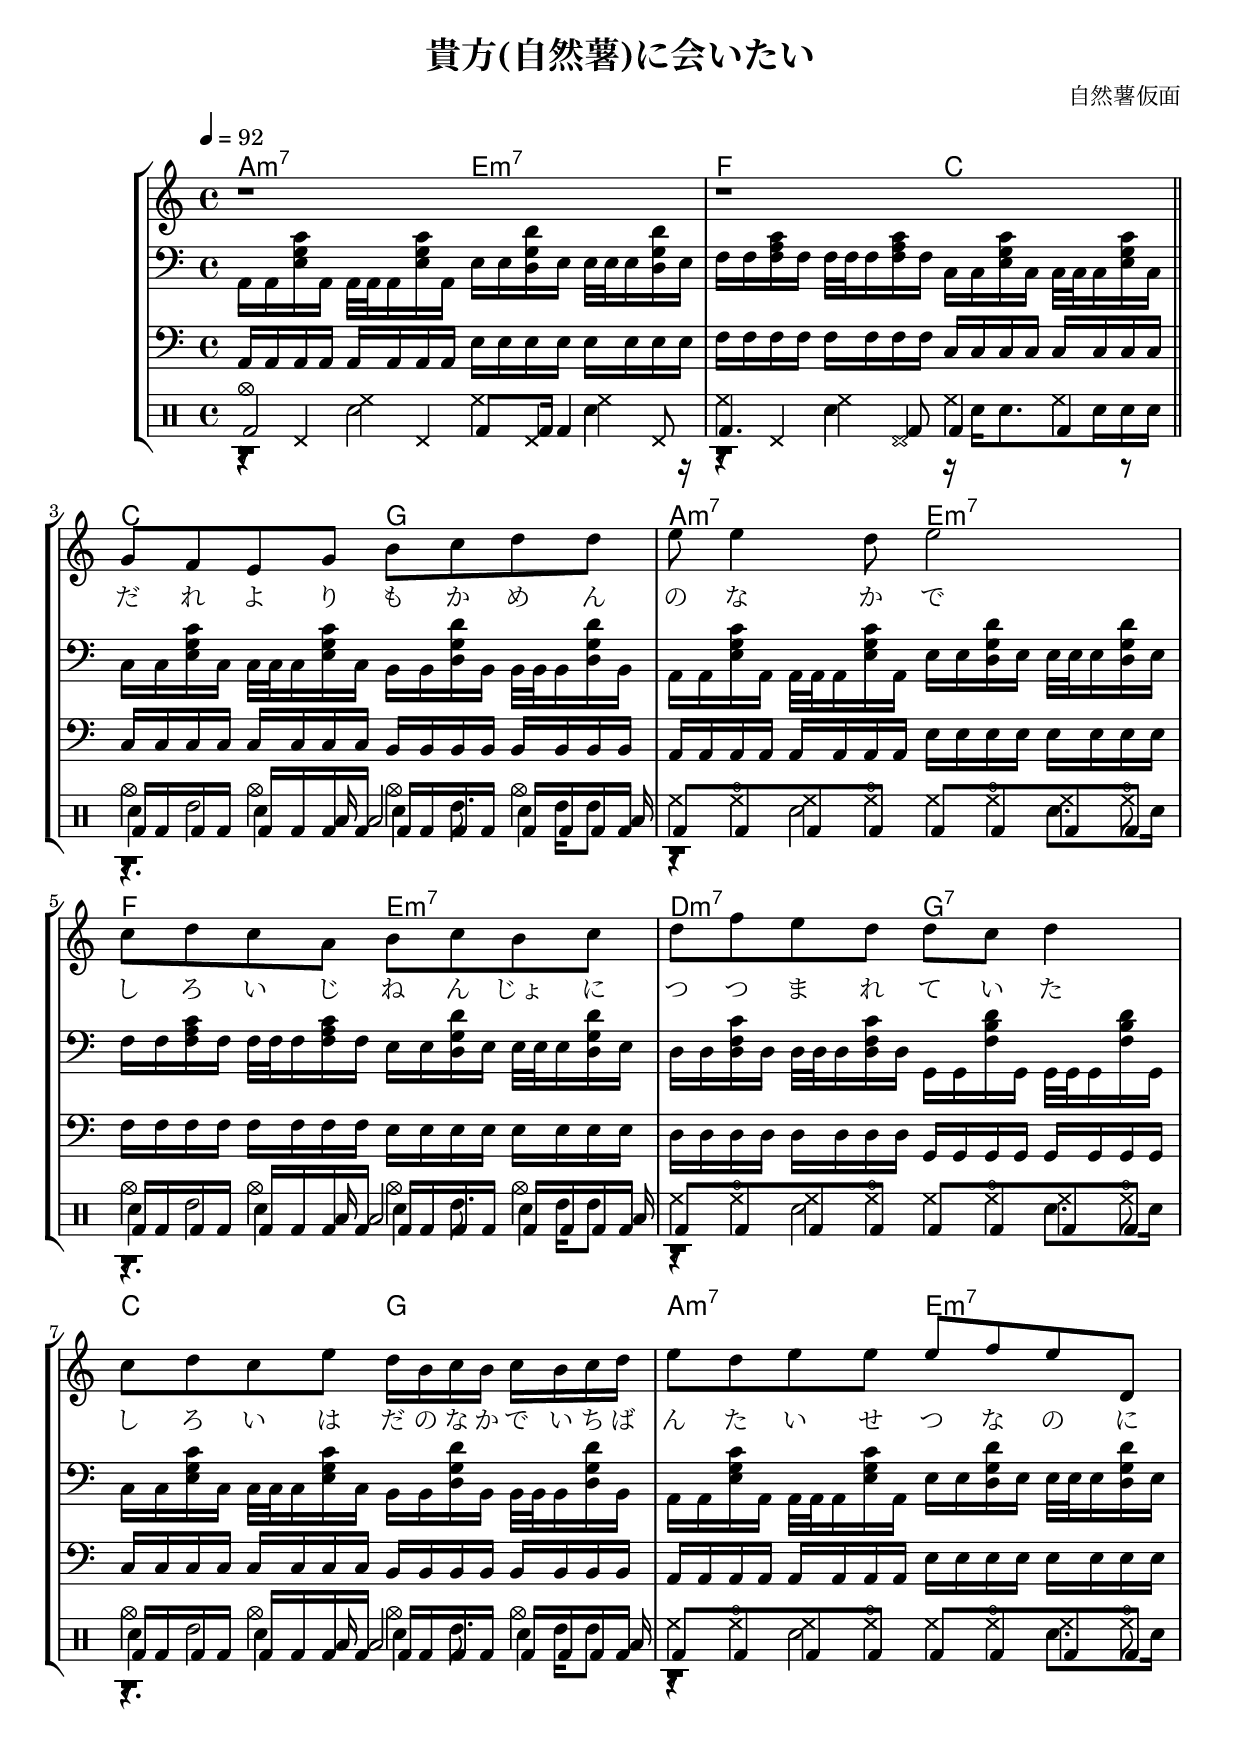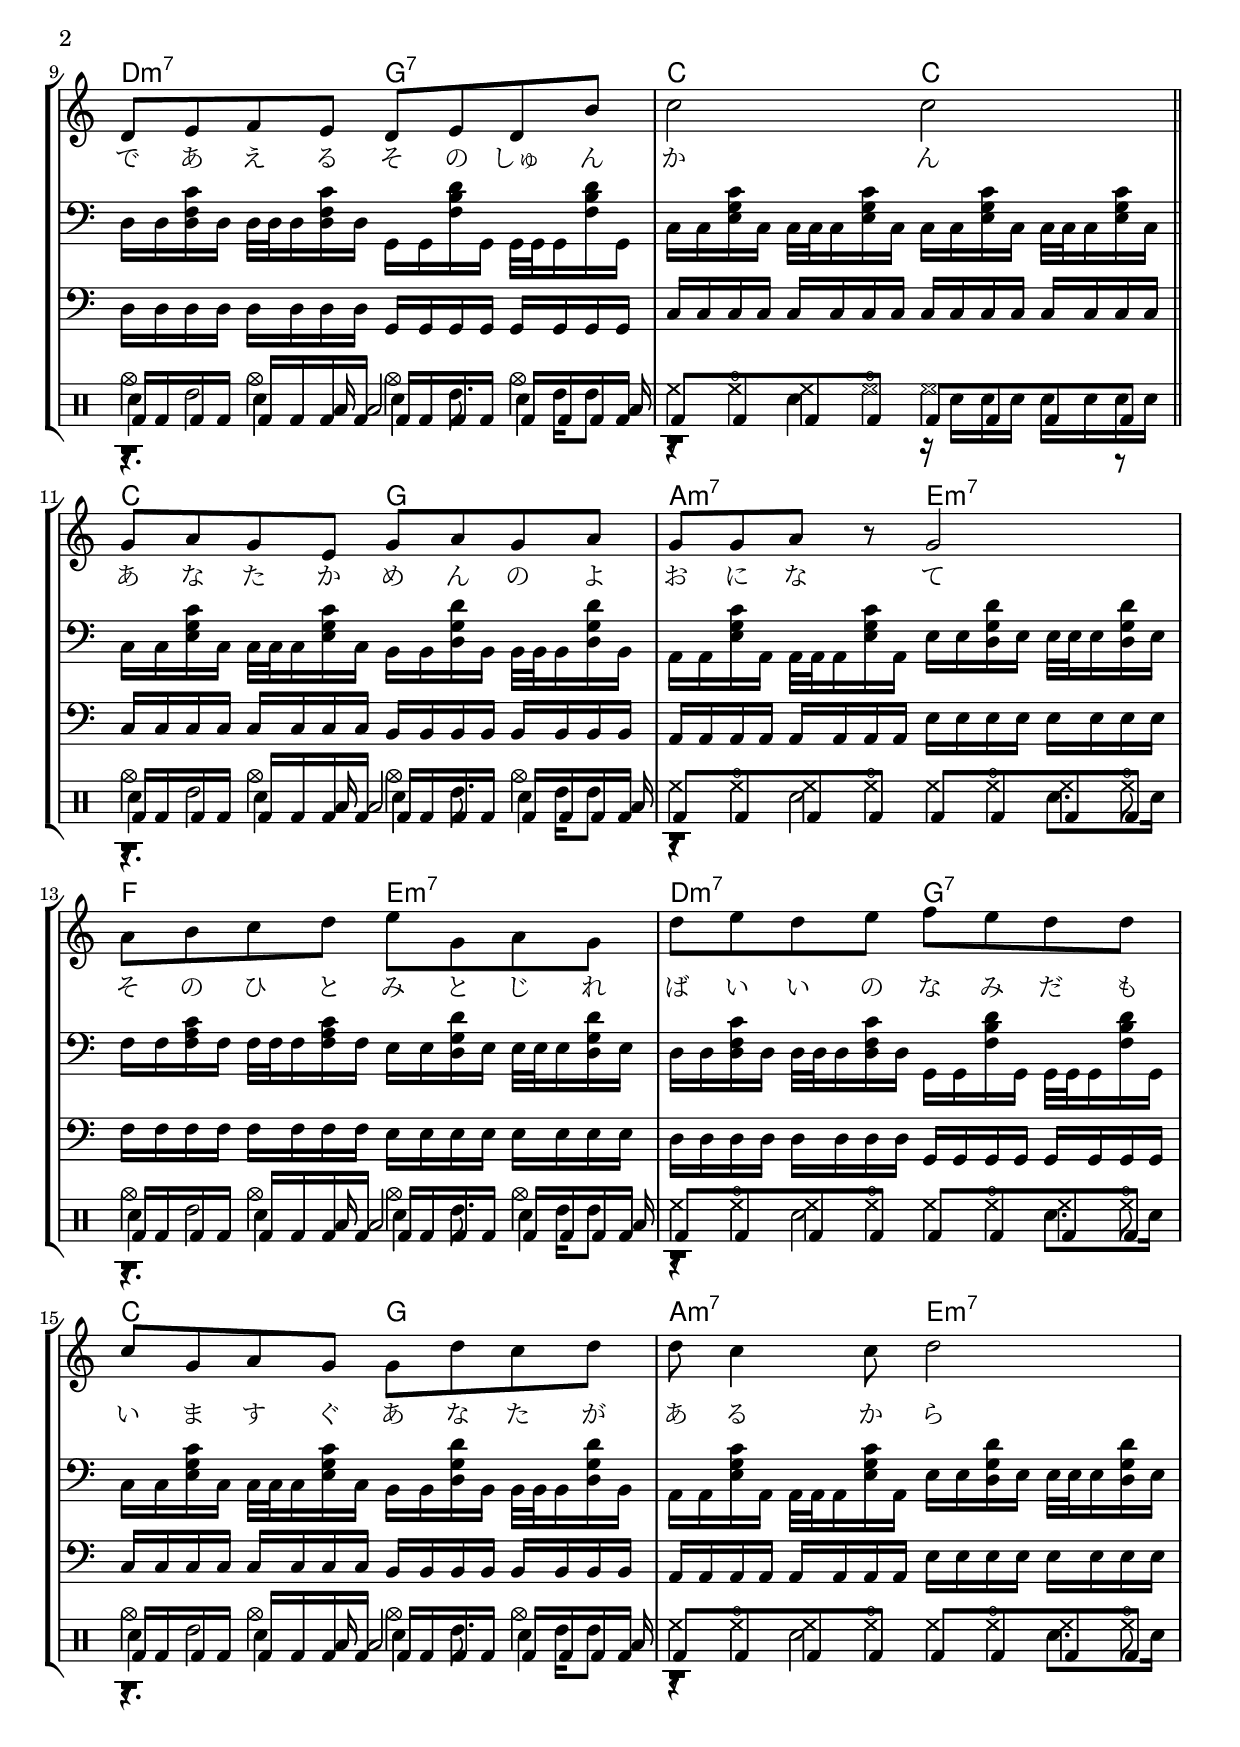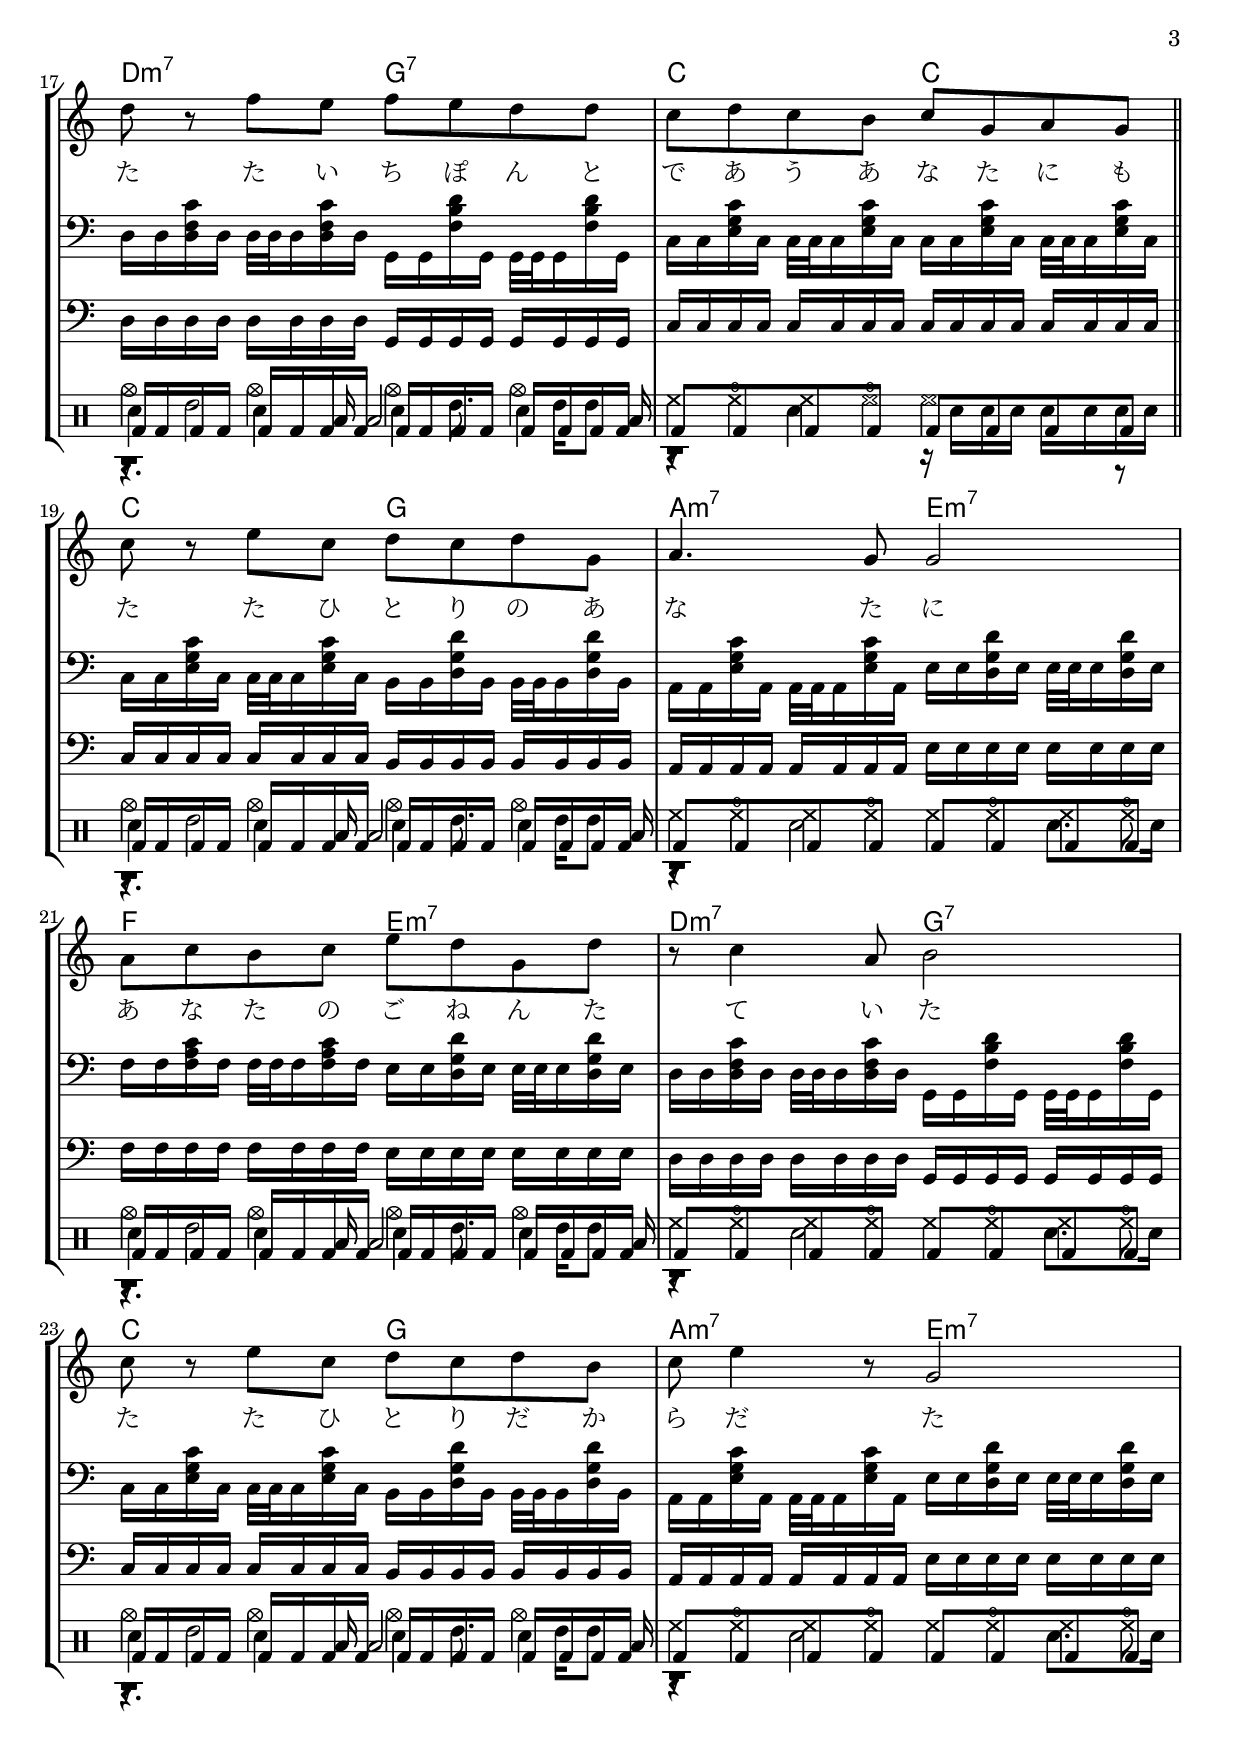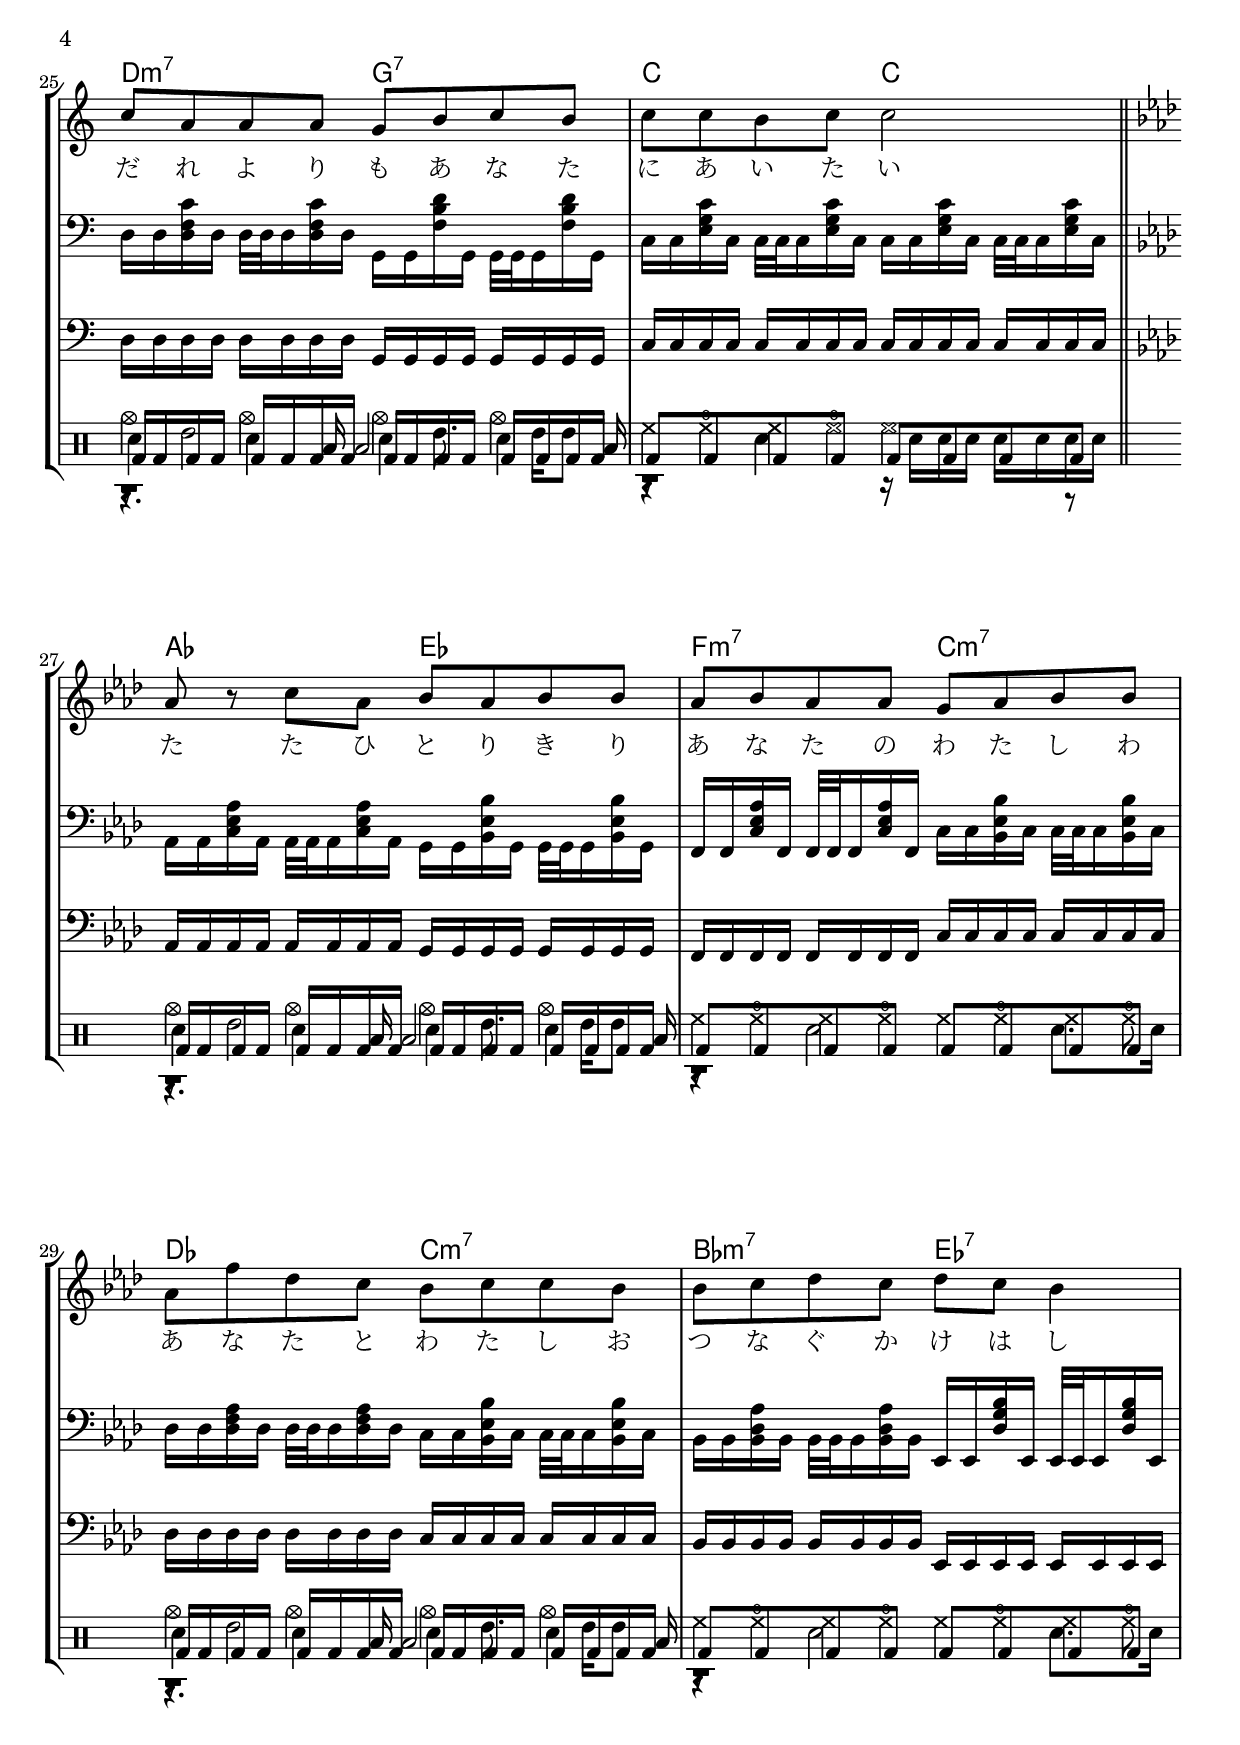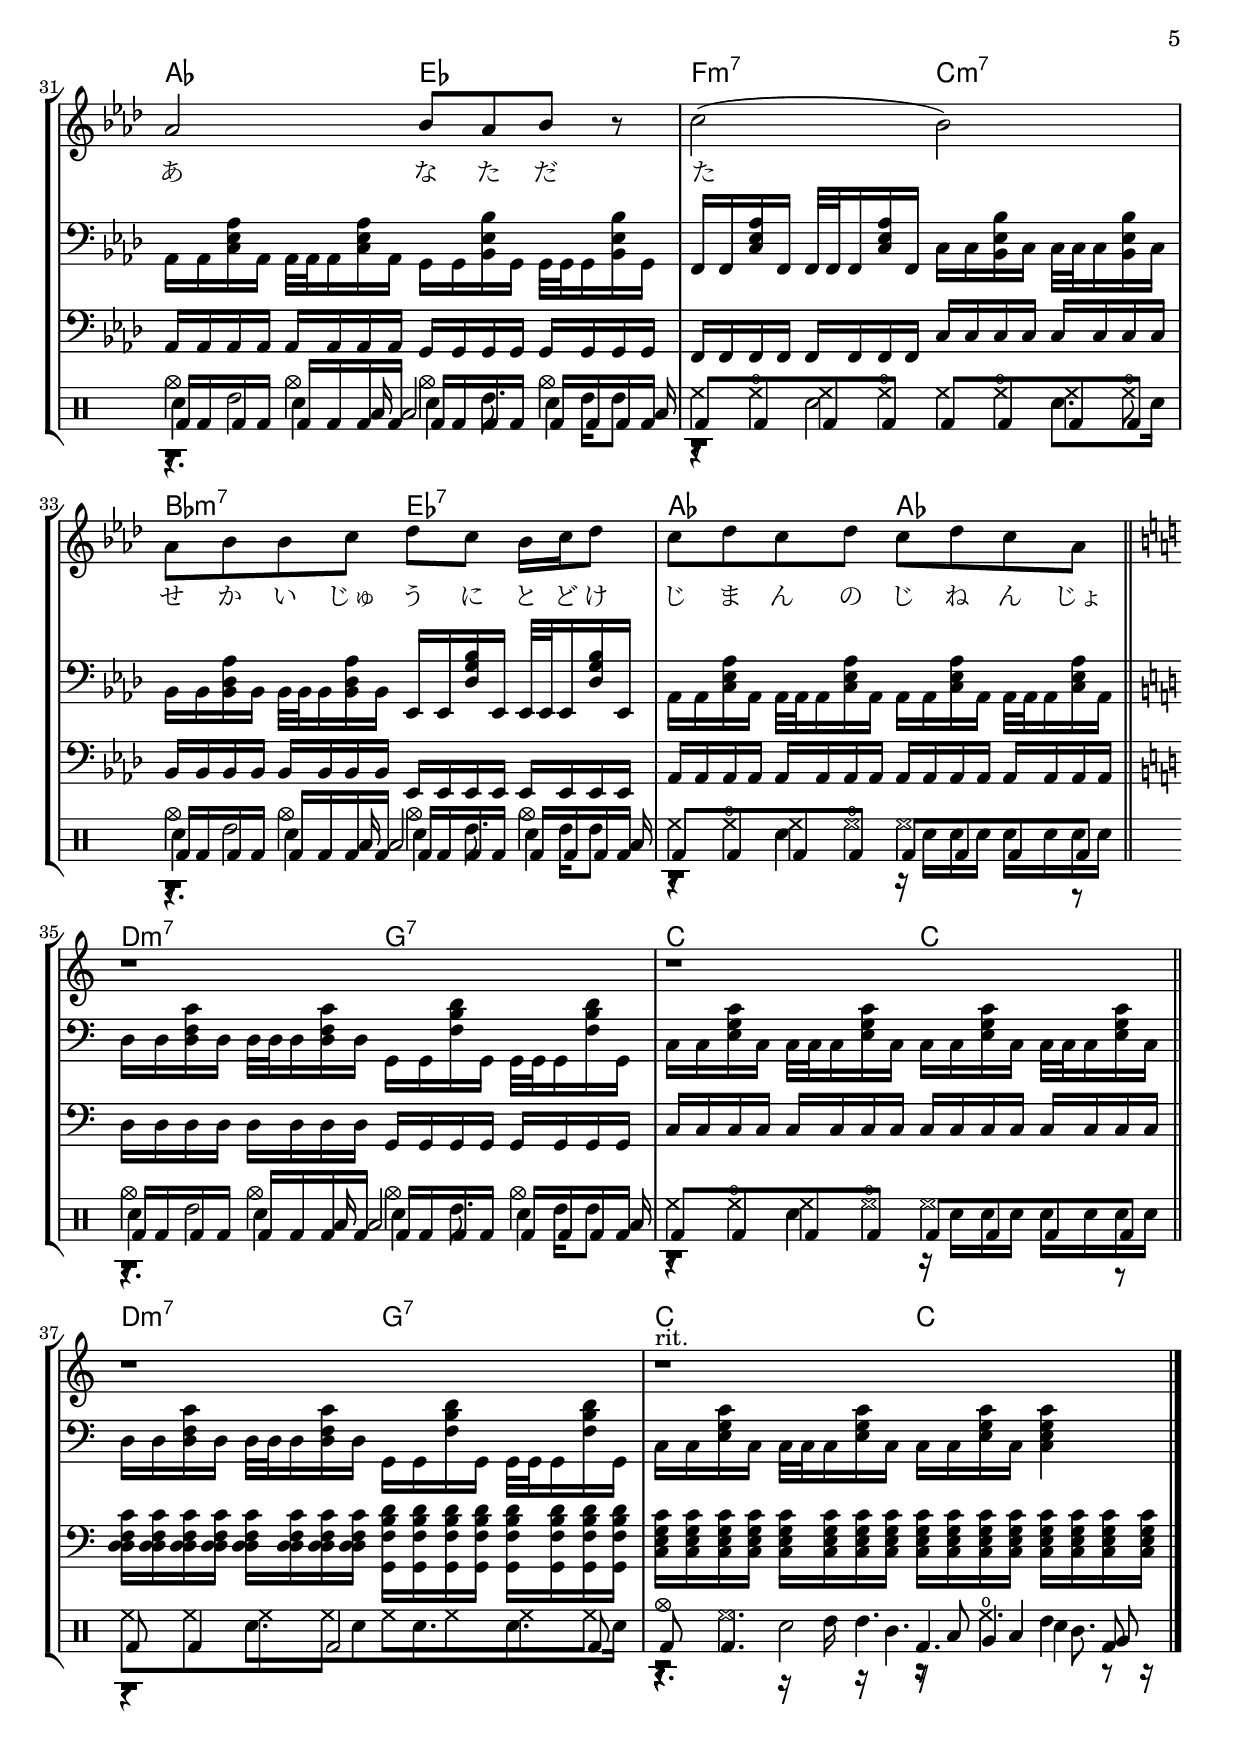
\version "2.12.1"

\header {
	title = \markup {貴方(自然薯)に会いたい}
	composer = \markup \center-column {自然薯仮面}
}

harmony = \chordmode {
	a2:min7 e:min7 f c 

	c g a:min7 e:min7 f e:min7 d:min7 g:7 c g a:min7 e:min7 d:min7 g:7 c c 

	c g a:min7 e:min7 f e:min7 d:min7 g:7 c g a:min7 e:min7 d:min7 g:7 c c 

	c g a:min7 e:min7 f e:min7 d:min7 g:7 c g a:min7 e:min7 d:min7 g:7 c c 

	as es f:min7 c:min7 des c:min7 bes:min7 es:7 as es f:min7 c:min7 bes:min7 es:7 as as 

	d:min7 g:7 c c 

	d:min7 g:7 c c 
}

melody = {
	\key c \major
	\tempo 4 = 92
	r1 | r1   
	\set Staff.midiInstrument = #"mmi0.38"
	 g'8  f'8  e'8  g'8  b'8  c''8  d''8  d''8 
	e''8  e''4  d''8  e''2 
	c''8  d''8  c''8  a'8  b'8  c''8  b'8  c''8 
	d''8  f''8  e''8  d''8  d''8  c''8  d''4 
	c''8  d''8  c''8  e''8  d''16  b'16  c''16  b'16  c''16  b'16  c''16  d''16 
	e''8  d''8  e''8  e''8  e''8  f''8  e''8  d'8 
	d'8  e'8  f'8  e'8  d'8  e'8  d'8  b'8 
	c''2  c''2
	\set Staff.midiInstrument = #"mmi0.38"
	 g'8  a'8  g'8  e'8  g'8  a'8  g'8  a'8 
	g'8  g'8  a'8  r8  g'2 
	a'8  b'8  c''8  d''8  e''8  g'8  a'8  g'8 
	d''8  e''8  d''8  e''8  f''8  e''8  d''8  d''8 
	c''8  g'8  a'8  g'8  g'8  d''8  c''8  d''8 
	d''8  c''4  c''8  d''2 
	d''8  r8  f''8  e''8  f''8  e''8  d''8  d''8 
	c''8  d''8  c''8  b'8  c''8  g'8  a'8  g'8
	\set Staff.midiInstrument = #"mmi0.38"
	 c''8  r8  e''8  c''8  d''8  c''8  d''8  g'8 
	a'4.  g'8  g'2 
	a'8  c''8  b'8  c''8  e''8  d''8  g'8  d''8 
	r8  c''4  a'8  b'2 
	c''8  r8  e''8  c''8  d''8  c''8  d''8  b'8 
	c''8  e''4  r8  g'2 
	c''8  a'8  a'8  a'8  g'8  b'8  c''8  b'8 
	c''8  c''8  b'8  c''8  c''2
	\set Staff.midiInstrument = #"mmi0.38"
		\key as \major
 as'8  r8  c''8  as'8  bes'8  as'8  bes'8  bes'8 
	as'8  bes'8  as'8  as'8  g'8  as'8  bes'8  bes'8 
	as'8  f''8  des''8  c''8  bes'8  c''8  c''8  bes'8 
	bes'8  c''8  des''8  c''8  des''8  c''8  bes'4 
	as'2  bes'8  as'8  bes'8  r8 
	c''2  (bes'2) 
	as'8  bes'8  bes'8  c''8  des''8  c''8  bes'16  c''16  des''8 
	c''8  des''8  c''8  des''8  c''8  des''8  c''8  as'8
	\key c \major
	r1 | r1   
	r1 | r1^"rit." \bar "|."
}

words = \lyricmode {
	
	だ  れ  よ  り  も  か  め  ん  の  な  か  で  し  ろ  い  じ  ね  ん  じょ  に  つ  つ  ま  れ  て  い  た  し  ろ  い  は  だ  の  な  か  で  い  ち  ば  ん  た  い  せ  つ  な  の  に  で  あ  え  る  そ  の  しゅ  ん  か  ん  
	あ  な  た  か  め  ん  の  よ  お  に  な  て  そ  の  ひ  と  み  と  じ  れ  ば  い  い  の  な  み  だ  も  い  ま  す  ぐ  あ  な  た  が  あ  る  か  ら  た  た  い  ち  ぽ  ん  と  で  あ  う  あ  な  た  に  も  
	た  た  ひ  と  り  の  あ  な  た  に  あ  な  た  の  ご  ね  ん  た  て  い  た  た  た  ひ  と  り  だ  か  ら  だ  た  だ  れ  よ  り  も  あ  な  た  に  あ  い  た  い  
	た  た  ひ  と  り  き  り  あ  な  た  の  わ  た  し  わ  あ  な  た  と  わ  た  し  お  つ  な  ぐ  か  け  は  し  あ  な  た  だ  た  せ  か  い  じゅ  う  に  と  ど  け  じ  ま  ん  の  じ  ね  ん  じょ  
	
	
}

tempochange = {
	\tempo 4 = 92
	r1 | r1 \bar "||"
	\tempo 4 = 92
	r1 | r1 | r1 | r1 | r1 | r1 | r1 | r1 \bar "||"
	\tempo 4 = 92
	r1 | r1 | r1 | r1 | r1 | r1 | r1 | r1 \bar "||"
	\tempo 4 = 92
	r1 | r1 | r1 | r1 | r1 | r1 | r1 | r1 \bar "||"
	\tempo 4 = 92
	r1 | r1 | r1 | r1 | r1 | r1 | r1 | r1 \bar "||"
	\tempo 4 = 92
	r1 | r1 \bar "||"
	\tempo 4 = 92
	r1 | \tempo 4 = 69 r2 \tempo 4 = 61 r2 \bar "|."
}

mainacc = {
	\clef bass
	\set Staff.midiInstrument = #"Distorted Guitar"
	\key c \major
	\tempo 4 = 92
	a,16 a,16 <e g c'>16 a,16   a,32 a,32 a,16 <e g c'>16 a,16
	e16 e16 <d g d'>16 e16   e32 e32 e16 <d g d'>16 e16
	f16 f16 <f a c'>16 f16   f32 f32 f16 <f a c'>16 f16
	c16 c16 <e g c'>16 c16   c32 c32 c16 <e g c'>16 c16
	\bar "||"

	\set Staff.midiInstrument = #"Distorted Guitar"
	c16 c16 <e g c'>16 c16   c32 c32 c16 <e g c'>16 c16
	b,16 b,16 <d g d'>16 b,16   b,32 b,32 b,16 <d g d'>16 b,16
	a,16 a,16 <e g c'>16 a,16   a,32 a,32 a,16 <e g c'>16 a,16
	e16 e16 <d g d'>16 e16   e32 e32 e16 <d g d'>16 e16
	f16 f16 <f a c'>16 f16   f32 f32 f16 <f a c'>16 f16
	e16 e16 <d g d'>16 e16   e32 e32 e16 <d g d'>16 e16
	d16 d16 <d f c'>16 d16   d32 d32 d16 <d f c'>16 d16
	g,16 g,16 <f b d'>16 g,16   g,32 g,32 g,16 <f b d'>16 g,16
	c16 c16 <e g c'>16 c16   c32 c32 c16 <e g c'>16 c16
	b,16 b,16 <d g d'>16 b,16   b,32 b,32 b,16 <d g d'>16 b,16
	a,16 a,16 <e g c'>16 a,16   a,32 a,32 a,16 <e g c'>16 a,16
	e16 e16 <d g d'>16 e16   e32 e32 e16 <d g d'>16 e16
	d16 d16 <d f c'>16 d16   d32 d32 d16 <d f c'>16 d16
	g,16 g,16 <f b d'>16 g,16   g,32 g,32 g,16 <f b d'>16 g,16
	c16 c16 <e g c'>16 c16   c32 c32 c16 <e g c'>16 c16
	c16 c16 <e g c'>16 c16   c32 c32 c16 <e g c'>16 c16
	\bar "||"

	\set Staff.midiInstrument = #"Distorted Guitar"
	c16 c16 <e g c'>16 c16   c32 c32 c16 <e g c'>16 c16
	b,16 b,16 <d g d'>16 b,16   b,32 b,32 b,16 <d g d'>16 b,16
	a,16 a,16 <e g c'>16 a,16   a,32 a,32 a,16 <e g c'>16 a,16
	e16 e16 <d g d'>16 e16   e32 e32 e16 <d g d'>16 e16
	f16 f16 <f a c'>16 f16   f32 f32 f16 <f a c'>16 f16
	e16 e16 <d g d'>16 e16   e32 e32 e16 <d g d'>16 e16
	d16 d16 <d f c'>16 d16   d32 d32 d16 <d f c'>16 d16
	g,16 g,16 <f b d'>16 g,16   g,32 g,32 g,16 <f b d'>16 g,16
	c16 c16 <e g c'>16 c16   c32 c32 c16 <e g c'>16 c16
	b,16 b,16 <d g d'>16 b,16   b,32 b,32 b,16 <d g d'>16 b,16
	a,16 a,16 <e g c'>16 a,16   a,32 a,32 a,16 <e g c'>16 a,16
	e16 e16 <d g d'>16 e16   e32 e32 e16 <d g d'>16 e16
	d16 d16 <d f c'>16 d16   d32 d32 d16 <d f c'>16 d16
	g,16 g,16 <f b d'>16 g,16   g,32 g,32 g,16 <f b d'>16 g,16
	c16 c16 <e g c'>16 c16   c32 c32 c16 <e g c'>16 c16
	c16 c16 <e g c'>16 c16   c32 c32 c16 <e g c'>16 c16
	\bar "||"

	\set Staff.midiInstrument = #"Distorted Guitar"
	c16 c16 <e g c'>16 c16   c32 c32 c16 <e g c'>16 c16
	b,16 b,16 <d g d'>16 b,16   b,32 b,32 b,16 <d g d'>16 b,16
	a,16 a,16 <e g c'>16 a,16   a,32 a,32 a,16 <e g c'>16 a,16
	e16 e16 <d g d'>16 e16   e32 e32 e16 <d g d'>16 e16
	f16 f16 <f a c'>16 f16   f32 f32 f16 <f a c'>16 f16
	e16 e16 <d g d'>16 e16   e32 e32 e16 <d g d'>16 e16
	d16 d16 <d f c'>16 d16   d32 d32 d16 <d f c'>16 d16
	g,16 g,16 <f b d'>16 g,16   g,32 g,32 g,16 <f b d'>16 g,16
	c16 c16 <e g c'>16 c16   c32 c32 c16 <e g c'>16 c16
	b,16 b,16 <d g d'>16 b,16   b,32 b,32 b,16 <d g d'>16 b,16
	a,16 a,16 <e g c'>16 a,16   a,32 a,32 a,16 <e g c'>16 a,16
	e16 e16 <d g d'>16 e16   e32 e32 e16 <d g d'>16 e16
	d16 d16 <d f c'>16 d16   d32 d32 d16 <d f c'>16 d16
	g,16 g,16 <f b d'>16 g,16   g,32 g,32 g,16 <f b d'>16 g,16
	c16 c16 <e g c'>16 c16   c32 c32 c16 <e g c'>16 c16
	c16 c16 <e g c'>16 c16   c32 c32 c16 <e g c'>16 c16
	\bar "||"

	\set Staff.midiInstrument = #"Distorted Guitar"
	\key as \major
	as,16 as,16 <c es as>16 as,16   as,32 as,32 as,16 <c es as>16 as,16
	g,16 g,16 <bes, es bes>16 g,16   g,32 g,32 g,16 <bes, es bes>16 g,16
	f,16 f,16 <c es as>16 f,16   f,32 f,32 f,16 <c es as>16 f,16
	c16 c16 <bes, es bes>16 c16   c32 c32 c16 <bes, es bes>16 c16
	des16 des16 <des f as>16 des16   des32 des32 des16 <des f as>16 des16
	c16 c16 <bes, es bes>16 c16   c32 c32 c16 <bes, es bes>16 c16
	bes,16 bes,16 <bes, des as>16 bes,16   bes,32 bes,32 bes,16 <bes, des as>16 bes,16
	es,16 es,16 <des g bes>16 es,16   es,32 es,32 es,16 <des g bes>16 es,16
	as,16 as,16 <c es as>16 as,16   as,32 as,32 as,16 <c es as>16 as,16
	g,16 g,16 <bes, es bes>16 g,16   g,32 g,32 g,16 <bes, es bes>16 g,16
	f,16 f,16 <c es as>16 f,16   f,32 f,32 f,16 <c es as>16 f,16
	c16 c16 <bes, es bes>16 c16   c32 c32 c16 <bes, es bes>16 c16
	bes,16 bes,16 <bes, des as>16 bes,16   bes,32 bes,32 bes,16 <bes, des as>16 bes,16
	es,16 es,16 <des g bes>16 es,16   es,32 es,32 es,16 <des g bes>16 es,16
	as,16 as,16 <c es as>16 as,16   as,32 as,32 as,16 <c es as>16 as,16
	as,16 as,16 <c es as>16 as,16   as,32 as,32 as,16 <c es as>16 as,16
	\bar "||"

	\set Staff.midiInstrument = #"Guitar harmonics"
	\key c \major
	d16 d16 <d f c'>16 d16   d32 d32 d16 <d f c'>16 d16
	g,16 g,16 <f b d'>16 g,16   g,32 g,32 g,16 <f b d'>16 g,16
	c16 c16 <e g c'>16 c16   c32 c32 c16 <e g c'>16 c16
	c16 c16 <e g c'>16 c16   c32 c32 c16 <e g c'>16 c16
	\bar "||"

	\set Staff.midiInstrument = #"Overdriven Guitar"
	d16 d16 <d f c'>16 d16   d32 d32 d16 <d f c'>16 d16
	g,16 g,16 <f b d'>16 g,16   g,32 g,32 g,16 <f b d'>16 g,16
	c16 c16 <e g c'>16 c16   c32 c32 c16 <e g c'>16 c16
	c16 c16 <e g c'>16 c16 <c e g c'>4
	\bar "|."
}

subacc = {
	\clef bass
	\set Staff.midiInstrument = #"Synth Bass 2"
	\key c \major
	\tempo 4 = 92
	a,16 a,16 a,16 a,16 a,16 a,16 a,16 a,16
	e16 e16 e16 e16 e16 e16 e16 e16
	f16 f16 f16 f16 f16 f16 f16 f16
	c16 c16 c16 c16 c16 c16 c16 c16
	\bar "||"

	\set Staff.midiInstrument = #"Synth Bass 2"
	c16 c16 c16 c16 c16 c16 c16 c16
	b,16 b,16 b,16 b,16 b,16 b,16 b,16 b,16
	a,16 a,16 a,16 a,16 a,16 a,16 a,16 a,16
	e16 e16 e16 e16 e16 e16 e16 e16
	f16 f16 f16 f16 f16 f16 f16 f16
	e16 e16 e16 e16 e16 e16 e16 e16
	d16 d16 d16 d16 d16 d16 d16 d16
	g,16 g,16 g,16 g,16 g,16 g,16 g,16 g,16
	c16 c16 c16 c16 c16 c16 c16 c16
	b,16 b,16 b,16 b,16 b,16 b,16 b,16 b,16
	a,16 a,16 a,16 a,16 a,16 a,16 a,16 a,16
	e16 e16 e16 e16 e16 e16 e16 e16
	d16 d16 d16 d16 d16 d16 d16 d16
	g,16 g,16 g,16 g,16 g,16 g,16 g,16 g,16
	c16 c16 c16 c16 c16 c16 c16 c16
	c16 c16 c16 c16 c16 c16 c16 c16
	\bar "||"

	\set Staff.midiInstrument = #"Synth Bass 2"
	c16 c16 c16 c16 c16 c16 c16 c16
	b,16 b,16 b,16 b,16 b,16 b,16 b,16 b,16
	a,16 a,16 a,16 a,16 a,16 a,16 a,16 a,16
	e16 e16 e16 e16 e16 e16 e16 e16
	f16 f16 f16 f16 f16 f16 f16 f16
	e16 e16 e16 e16 e16 e16 e16 e16
	d16 d16 d16 d16 d16 d16 d16 d16
	g,16 g,16 g,16 g,16 g,16 g,16 g,16 g,16
	c16 c16 c16 c16 c16 c16 c16 c16
	b,16 b,16 b,16 b,16 b,16 b,16 b,16 b,16
	a,16 a,16 a,16 a,16 a,16 a,16 a,16 a,16
	e16 e16 e16 e16 e16 e16 e16 e16
	d16 d16 d16 d16 d16 d16 d16 d16
	g,16 g,16 g,16 g,16 g,16 g,16 g,16 g,16
	c16 c16 c16 c16 c16 c16 c16 c16
	c16 c16 c16 c16 c16 c16 c16 c16
	\bar "||"

	\set Staff.midiInstrument = #"Synth Bass 2"
	c16 c16 c16 c16 c16 c16 c16 c16
	b,16 b,16 b,16 b,16 b,16 b,16 b,16 b,16
	a,16 a,16 a,16 a,16 a,16 a,16 a,16 a,16
	e16 e16 e16 e16 e16 e16 e16 e16
	f16 f16 f16 f16 f16 f16 f16 f16
	e16 e16 e16 e16 e16 e16 e16 e16
	d16 d16 d16 d16 d16 d16 d16 d16
	g,16 g,16 g,16 g,16 g,16 g,16 g,16 g,16
	c16 c16 c16 c16 c16 c16 c16 c16
	b,16 b,16 b,16 b,16 b,16 b,16 b,16 b,16
	a,16 a,16 a,16 a,16 a,16 a,16 a,16 a,16
	e16 e16 e16 e16 e16 e16 e16 e16
	d16 d16 d16 d16 d16 d16 d16 d16
	g,16 g,16 g,16 g,16 g,16 g,16 g,16 g,16
	c16 c16 c16 c16 c16 c16 c16 c16
	c16 c16 c16 c16 c16 c16 c16 c16
	\bar "||"

	\set Staff.midiInstrument = #"Synth Bass 1"
	\key as \major
	as,16 as,16 as,16 as,16 as,16 as,16 as,16 as,16
	g,16 g,16 g,16 g,16 g,16 g,16 g,16 g,16
	f,16 f,16 f,16 f,16 f,16 f,16 f,16 f,16
	c16 c16 c16 c16 c16 c16 c16 c16
	des16 des16 des16 des16 des16 des16 des16 des16
	c16 c16 c16 c16 c16 c16 c16 c16
	bes,16 bes,16 bes,16 bes,16 bes,16 bes,16 bes,16 bes,16
	es,16 es,16 es,16 es,16 es,16 es,16 es,16 es,16
	as,16 as,16 as,16 as,16 as,16 as,16 as,16 as,16
	g,16 g,16 g,16 g,16 g,16 g,16 g,16 g,16
	f,16 f,16 f,16 f,16 f,16 f,16 f,16 f,16
	c16 c16 c16 c16 c16 c16 c16 c16
	bes,16 bes,16 bes,16 bes,16 bes,16 bes,16 bes,16 bes,16
	es,16 es,16 es,16 es,16 es,16 es,16 es,16 es,16
	as,16 as,16 as,16 as,16 as,16 as,16 as,16 as,16
	as,16 as,16 as,16 as,16 as,16 as,16 as,16 as,16
	\bar "||"

	\set Staff.midiInstrument = #"Synth Bass 2"
	\key c \major
	d16 d16 d16 d16 d16 d16 d16 d16
	g,16 g,16 g,16 g,16 g,16 g,16 g,16 g,16
	c16 c16 c16 c16 c16 c16 c16 c16
	c16 c16 c16 c16 c16 c16 c16 c16
	\bar "||"

	\set Staff.midiInstrument = #"Synth Bass 2"
	 <d d f c'>16 <d d f c'>16 <d d f c'>16 <d d f c'>16 <d d f c'>16 <d d f c'>16 <d d f c'>16 <d d f c'>16
	 <g, f b d'>16 <g, f b d'>16 <g, f b d'>16 <g, f b d'>16 <g, f b d'>16 <g, f b d'>16 <g, f b d'>16 <g, f b d'>16
	 <c e g c'>16 <c e g c'>16 <c e g c'>16 <c e g c'>16 <c e g c'>16 <c e g c'>16 <c e g c'>16 <c e g c'>16
	 <c e g c'>16 <c e g c'>16 <c e g c'>16 <c e g c'>16 <c e g c'>16 <c e g c'>16 <c e g c'>16 <c e g c'>16
	\bar "|."
}

percA = {
	\drummode {
	r4 hh4 hh4 hh4  |hh4 hh4 hh4 hh4  \bar "||"
	r1  |hh4 hh4 hh4 hh4  |r1  |hh4 hh4 hh4 hh4  |r1  |hh4 hh4 hh4 hh4  |r1  |hh4 hh4 hh2  \bar "||"
	r1  |hh4 hh4 hh4 hh4  |r1  |hh4 hh4 hh4 hh4  |r1  |hh4 hh4 hh4 hh4  |r1  |hh4 hh4 hh2  \bar "||"
	r1  |hh4 hh4 hh4 hh4  |r1  |hh4 hh4 hh4 hh4  |r1  |hh4 hh4 hh4 hh4  |r1  |hh4 hh4 hh2  \bar "||"
	r1  |hh4 hh4 hh4 hh4  |r1  |hh4 hh4 hh4 hh4  |r1  |hh4 hh4 hh4 hh4  |r1  |hh4 hh4 hh2  \bar "||"
	r1  |hh4 hh4 hh2  \bar "||"
	hh8 hh8 hh8 hh8 hh8 hh8 hh8 hh8  |r8 hh2. r8  \bar "|."
	}
}

percB = {
	\drummode {
	r8 hhp4 hhp4 hhp4 hhp8  |r8 hhp4 hhp2 r8  \bar "||"
	sn4 sn4 sn4 sn4  |r4 sn2 sn8. sn16  |sn4 sn4 sn4 sn4  |r4 sn2 sn8. sn16  |sn4 sn4 sn4 sn4  |r4 sn2 sn8. sn16  |sn4 sn4 sn4 sn4  |r4 sn4 r16 sn16 sn16 sn16 sn16 sn16 sn16 sn16  \bar "||"
	sn4 sn4 sn4 sn4  |r4 sn2 sn8. sn16  |sn4 sn4 sn4 sn4  |r4 sn2 sn8. sn16  |sn4 sn4 sn4 sn4  |r4 sn2 sn8. sn16  |sn4 sn4 sn4 sn4  |r4 sn4 r16 sn16 sn16 sn16 sn16 sn16 sn16 sn16  \bar "||"
	sn4 sn4 sn4 sn4  |r4 sn2 sn8. sn16  |sn4 sn4 sn4 sn4  |r4 sn2 sn8. sn16  |sn4 sn4 sn4 sn4  |r4 sn2 sn8. sn16  |sn4 sn4 sn4 sn4  |r4 sn4 r16 sn16 sn16 sn16 sn16 sn16 sn16 sn16  \bar "||"
	sn4 sn4 sn4 sn4  |r4 sn2 sn8. sn16  |sn4 sn4 sn4 sn4  |r4 sn2 sn8. sn16  |sn4 sn4 sn4 sn4  |r4 sn2 sn8. sn16  |sn4 sn4 sn4 sn4  |r4 sn4 r16 sn16 sn16 sn16 sn16 sn16 sn16 sn16  \bar "||"
	sn4 sn4 sn4 sn4  |r4 sn4 r16 sn16 sn16 sn16 sn16 sn16 sn16 sn16  \bar "||"
	r4 sn8. sn8 sn8. sn8. sn16  |r4 sn2 sn4  \bar "|."
	}
}

percC = {
	\drummode {
	r4 sn2 sn4  |r4 sn4 r16 sn16 sn8. sn16 sn16 sn16  \bar "||"
	bd16 bd16 bd16 bd16 bd16 bd16 bd16 bd16 bd16 bd16 bd16 bd16 bd16 bd16 bd16 bd16  |bd8 bd8 bd8 bd8 bd8 bd8 bd8 bd8  |bd16 bd16 bd16 bd16 bd16 bd16 bd16 bd16 bd16 bd16 bd16 bd16 bd16 bd16 bd16 bd16  |bd8 bd8 bd8 bd8 bd8 bd8 bd8 bd8  |bd16 bd16 bd16 bd16 bd16 bd16 bd16 bd16 bd16 bd16 bd16 bd16 bd16 bd16 bd16 bd16  |bd8 bd8 bd8 bd8 bd8 bd8 bd8 bd8  |bd16 bd16 bd16 bd16 bd16 bd16 bd16 bd16 bd16 bd16 bd16 bd16 bd16 bd16 bd16 bd16  |bd8 bd8 bd8 bd8 bd8 bd8 bd8 bd8  \bar "||"
	bd16 bd16 bd16 bd16 bd16 bd16 bd16 bd16 bd16 bd16 bd16 bd16 bd16 bd16 bd16 bd16  |bd8 bd8 bd8 bd8 bd8 bd8 bd8 bd8  |bd16 bd16 bd16 bd16 bd16 bd16 bd16 bd16 bd16 bd16 bd16 bd16 bd16 bd16 bd16 bd16  |bd8 bd8 bd8 bd8 bd8 bd8 bd8 bd8  |bd16 bd16 bd16 bd16 bd16 bd16 bd16 bd16 bd16 bd16 bd16 bd16 bd16 bd16 bd16 bd16  |bd8 bd8 bd8 bd8 bd8 bd8 bd8 bd8  |bd16 bd16 bd16 bd16 bd16 bd16 bd16 bd16 bd16 bd16 bd16 bd16 bd16 bd16 bd16 bd16  |bd8 bd8 bd8 bd8 bd8 bd8 bd8 bd8  \bar "||"
	bd16 bd16 bd16 bd16 bd16 bd16 bd16 bd16 bd16 bd16 bd16 bd16 bd16 bd16 bd16 bd16  |bd8 bd8 bd8 bd8 bd8 bd8 bd8 bd8  |bd16 bd16 bd16 bd16 bd16 bd16 bd16 bd16 bd16 bd16 bd16 bd16 bd16 bd16 bd16 bd16  |bd8 bd8 bd8 bd8 bd8 bd8 bd8 bd8  |bd16 bd16 bd16 bd16 bd16 bd16 bd16 bd16 bd16 bd16 bd16 bd16 bd16 bd16 bd16 bd16  |bd8 bd8 bd8 bd8 bd8 bd8 bd8 bd8  |bd16 bd16 bd16 bd16 bd16 bd16 bd16 bd16 bd16 bd16 bd16 bd16 bd16 bd16 bd16 bd16  |bd8 bd8 bd8 bd8 bd8 bd8 bd8 bd8  \bar "||"
	bd16 bd16 bd16 bd16 bd16 bd16 bd16 bd16 bd16 bd16 bd16 bd16 bd16 bd16 bd16 bd16  |bd8 bd8 bd8 bd8 bd8 bd8 bd8 bd8  |bd16 bd16 bd16 bd16 bd16 bd16 bd16 bd16 bd16 bd16 bd16 bd16 bd16 bd16 bd16 bd16  |bd8 bd8 bd8 bd8 bd8 bd8 bd8 bd8  |bd16 bd16 bd16 bd16 bd16 bd16 bd16 bd16 bd16 bd16 bd16 bd16 bd16 bd16 bd16 bd16  |bd8 bd8 bd8 bd8 bd8 bd8 bd8 bd8  |bd16 bd16 bd16 bd16 bd16 bd16 bd16 bd16 bd16 bd16 bd16 bd16 bd16 bd16 bd16 bd16  |bd8 bd8 bd8 bd8 bd8 bd8 bd8 bd8  \bar "||"
	bd16 bd16 bd16 bd16 bd16 bd16 bd16 bd16 bd16 bd16 bd16 bd16 bd16 bd16 bd16 bd16  |bd8 bd8 bd8 bd8 bd8 bd8 bd8 bd8  \bar "||"
	bd8 bd4 bd2 bd8  |bd8 bd4. bd4. bd8  \bar "|."
	}
}

percD = {
	\drummode {
	bd2 bd8 bd16 bd4 r16  |bd4. bd8 bd4 bd4  \bar "||"
	r1  |r8 hho4 hho4 hho4 hho8  |r1  |r8 hho4 hho4 hho4 hho8  |r1  |r8 hho4 hho4 hho4 hho8  |r1  |r8 hho4 hho2 r8  \bar "||"
	r1  |r8 hho4 hho4 hho4 hho8  |r1  |r8 hho4 hho4 hho4 hho8  |r1  |r8 hho4 hho4 hho4 hho8  |r1  |r8 hho4 hho2 r8  \bar "||"
	r1  |r8 hho4 hho4 hho4 hho8  |r1  |r8 hho4 hho4 hho4 hho8  |r1  |r8 hho4 hho4 hho4 hho8  |r1  |r8 hho4 hho2 r8  \bar "||"
	r1  |r8 hho4 hho4 hho4 hho8  |r1  |r8 hho4 hho4 hho4 hho8  |r1  |r8 hho4 hho4 hho4 hho8  |r1  |r8 hho4 hho2 r8  \bar "||"
	r1  |r8 hho4 hho2 r8  \bar "||"
	r1  |r2 r8 hho4.  \bar "|."
	}
}

percE = {
	\drummode {
	cymc1  |r1 \bar "||"
	cymc4 cymc4 cymc4 cymc4  |r1 |cymc4 cymc4 cymc4 cymc4  |r1 |cymc4 cymc4 cymc4 cymc4  |r1 |cymc4 cymc4 cymc4 cymc4  |r1 \bar "||"
	cymc4 cymc4 cymc4 cymc4  |r1 |cymc4 cymc4 cymc4 cymc4  |r1 |cymc4 cymc4 cymc4 cymc4  |r1 |cymc4 cymc4 cymc4 cymc4  |r1 \bar "||"
	cymc4 cymc4 cymc4 cymc4  |r1 |cymc4 cymc4 cymc4 cymc4  |r1 |cymc4 cymc4 cymc4 cymc4  |r1 |cymc4 cymc4 cymc4 cymc4  |r1 \bar "||"
	cymc4 cymc4 cymc4 cymc4  |r1 |cymc4 cymc4 cymc4 cymc4  |r1 |cymc4 cymc4 cymc4 cymc4  |r1 |cymc4 cymc4 cymc4 cymc4  |r1 \bar "||"
	cymc4 cymc4 cymc4 cymc4  |r1 \bar "||"
	r1 |cymc1  \bar "|."
	}
}

percF = {
	\drummode {
	r1 | r1 \bar "||"
	r8 tommh2 tommh8. tommh16 tommh8  |r1 |r8 tommh2 tommh8. tommh16 tommh8  |r1 |r8 tommh2 tommh8. tommh16 tommh8  |r1 |r8 tommh2 tommh8. tommh16 tommh8  |r1 \bar "||"
	r8 tommh2 tommh8. tommh16 tommh8  |r1 |r8 tommh2 tommh8. tommh16 tommh8  |r1 |r8 tommh2 tommh8. tommh16 tommh8  |r1 |r8 tommh2 tommh8. tommh16 tommh8  |r1 \bar "||"
	r8 tommh2 tommh8. tommh16 tommh8  |r1 |r8 tommh2 tommh8. tommh16 tommh8  |r1 |r8 tommh2 tommh8. tommh16 tommh8  |r1 |r8 tommh2 tommh8. tommh16 tommh8  |r1 \bar "||"
	r8 tommh2 tommh8. tommh16 tommh8  |r1 |r8 tommh2 tommh8. tommh16 tommh8  |r1 |r8 tommh2 tommh8. tommh16 tommh8  |r1 |r8 tommh2 tommh8. tommh16 tommh8  |r1 \bar "||"
	r8 tommh2 tommh8. tommh16 tommh8  |r1 \bar "||"
	r1 |r4 r16 tommh16 tommh4. tommh4  \bar "|."
	}
}

percG = {
	\drummode {
	r1 | r1 \bar "||"
	r4. toml16 toml2 toml16  |r1 |r4. toml16 toml2 toml16  |r1 |r4. toml16 toml2 toml16  |r1 |r4. toml16 toml2 toml16  |r1 \bar "||"
	r4. toml16 toml2 toml16  |r1 |r4. toml16 toml2 toml16  |r1 |r4. toml16 toml2 toml16  |r1 |r4. toml16 toml2 toml16  |r1 \bar "||"
	r4. toml16 toml2 toml16  |r1 |r4. toml16 toml2 toml16  |r1 |r4. toml16 toml2 toml16  |r1 |r4. toml16 toml2 toml16  |r1 \bar "||"
	r4. toml16 toml2 toml16  |r1 |r4. toml16 toml2 toml16  |r1 |r4. toml16 toml2 toml16  |r1 |r4. toml16 toml2 toml16  |r1 \bar "||"
	r4. toml16 toml2 toml16  |r1 \bar "||"
	r1 |r4. r16 tomml4. tomml8.  \bar "|."
	}
}

percH = {
	\drummode {
	r1 | r1 \bar "||"
	r1 | r1 | r1 | r1 | r1 | r1 | r1 | r1 \bar "||"
	r1 | r1 | r1 | r1 | r1 | r1 | r1 | r1 \bar "||"
	r1 | r1 | r1 | r1 | r1 | r1 | r1 | r1 \bar "||"
	r1 | r1 | r1 | r1 | r1 | r1 | r1 | r1 \bar "||"
	r1 | r1 \bar "||"
	r1 |r2 r16 toml8 toml4 r16  \bar "|."
	}
}

percI = {
	\drummode {
	r1 | r1 \bar "||"
	r1 | r1 | r1 | r1 | r1 | r1 | r1 | r1 \bar "||"
	r1 | r1 | r1 | r1 | r1 | r1 | r1 | r1 \bar "||"
	r1 | r1 | r1 | r1 | r1 | r1 | r1 | r1 \bar "||"
	r1 | r1 | r1 | r1 | r1 | r1 | r1 | r1 \bar "||"
	r1 | r1 \bar "||"
	r1 |r2 r8 tomfh4 tomfh8  \bar "|."
	}
}

\score {
	<<
		\new StaffGroup <<
			\new ChordNames {\harmony}
			\new Voice = "melody" {\melody}
			\new Lyrics \lyricsto "melody" \words
			\new Staff = "mainacc" {\mainacc}
			\new Staff = "subacc" {\subacc}
			\new DrumStaff <<
				\new DrumVoice {\percA}
				\new DrumVoice {\percB}
				\new DrumVoice {\percC}
				\new DrumVoice {\percD}
				\new DrumVoice {\percE}
				\new DrumVoice {\percF}
				\new DrumVoice {\percG}
				\new DrumVoice {\percH}
				\new DrumVoice {\percI}
			>>
		>>
	>>
	\layout { }
}
